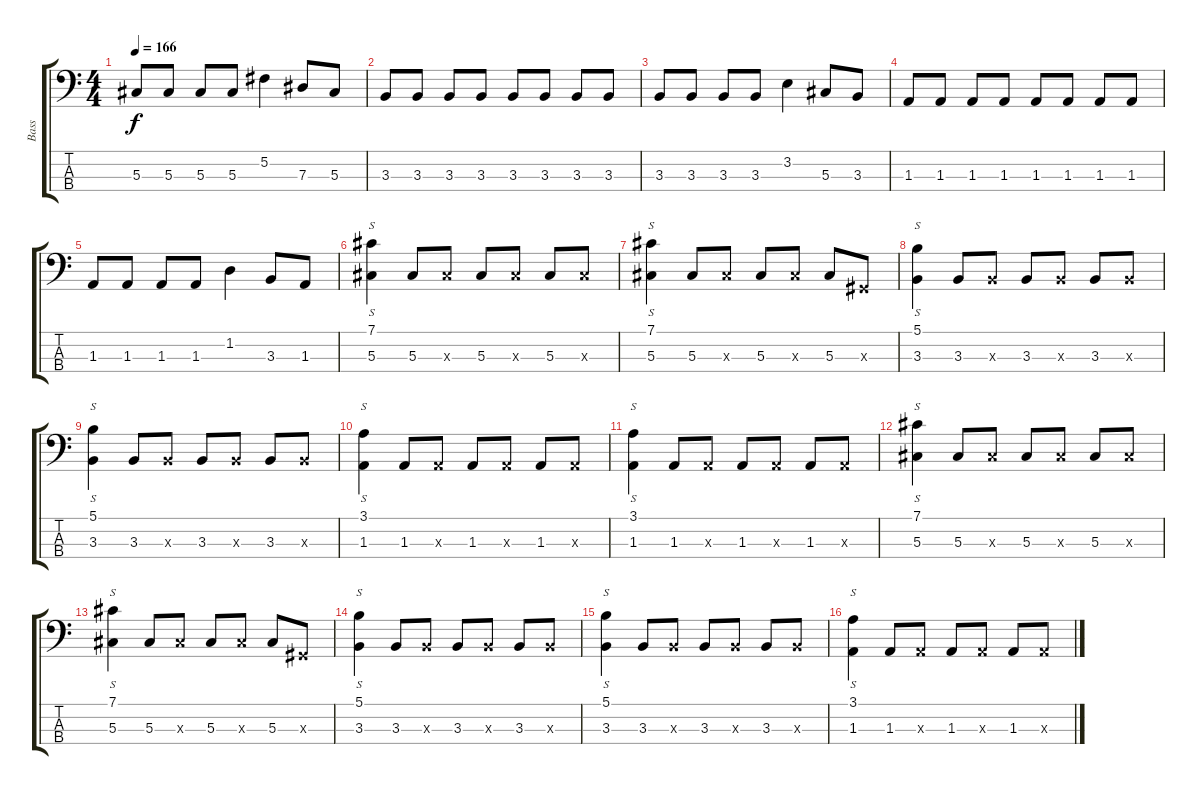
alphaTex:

\track ("Bass" "Bass") {instrument electricbasspick}
\staff {score tabs}
\tuning (Gb2 Db2 Ab1 Eb1) {hide}
\ts (4 4)
\tempo 166
\clef f4
\ks c
5.3.8{dy f} 5.3.8 5.3.8 5.3.8 5.2.4 7.3.8 5.3.8 |
3.3.8 3.3.8 3.3.8 3.3.8 3.3.8 3.3.8 3.3.8 3.3.8 |
3.3.8 3.3.8 3.3.8 3.3.8 3.2.4 5.3.8 3.3.8 |
1.3.8 1.3.8 1.3.8 1.3.8 1.3.8 1.3.8 1.3.8 1.3.8 |
1.3.8 1.3.8 1.3.8 1.3.8 1.2.4 3.3.8 1.3.8 |
(7.1 5.3).4{s} 5.3.8 5.3{x}.8 5.3.8 5.3{x}.8 5.3.8 5.3{x}.8 |
(7.1 5.3).4{s} 5.3.8 5.3{x}.8 5.3.8 5.3{x}.8 5.3.8 0.3{x}.8 |
(5.1 3.3).4{s} 3.3.8 3.3{x}.8 3.3.8 3.3{x}.8 3.3.8 3.3{x}.8 |
(5.1 3.3).4{s} 3.3.8 3.3{x}.8 3.3.8 3.3{x}.8 3.3.8 3.3{x}.8 |
(3.1 1.3).4{s} 1.3.8 1.3{x}.8 1.3.8 1.3{x}.8 1.3.8 1.3{x}.8 |
(3.1 1.3).4{s} 1.3.8 1.3{x}.8 1.3.8 1.3{x}.8 1.3.8 1.3{x}.8 |
(7.1 5.3).4{s} 5.3.8 5.3{x}.8 5.3.8 5.3{x}.8 5.3.8 5.3{x}.8 |
(7.1 5.3).4{s} 5.3.8 5.3{x}.8 5.3.8 5.3{x}.8 5.3.8 0.3{x}.8 |
(5.1 3.3).4{s} 3.3.8 3.3{x}.8 3.3.8 3.3{x}.8 3.3.8 3.3{x}.8 |
(5.1 3.3).4{s} 3.3.8 3.3{x}.8 3.3.8 3.3{x}.8 3.3.8 3.3{x}.8 |
(3.1 1.3).4{s} 1.3.8 1.3{x}.8 1.3.8 1.3{x}.8 1.3.8 1.3{x}.8
